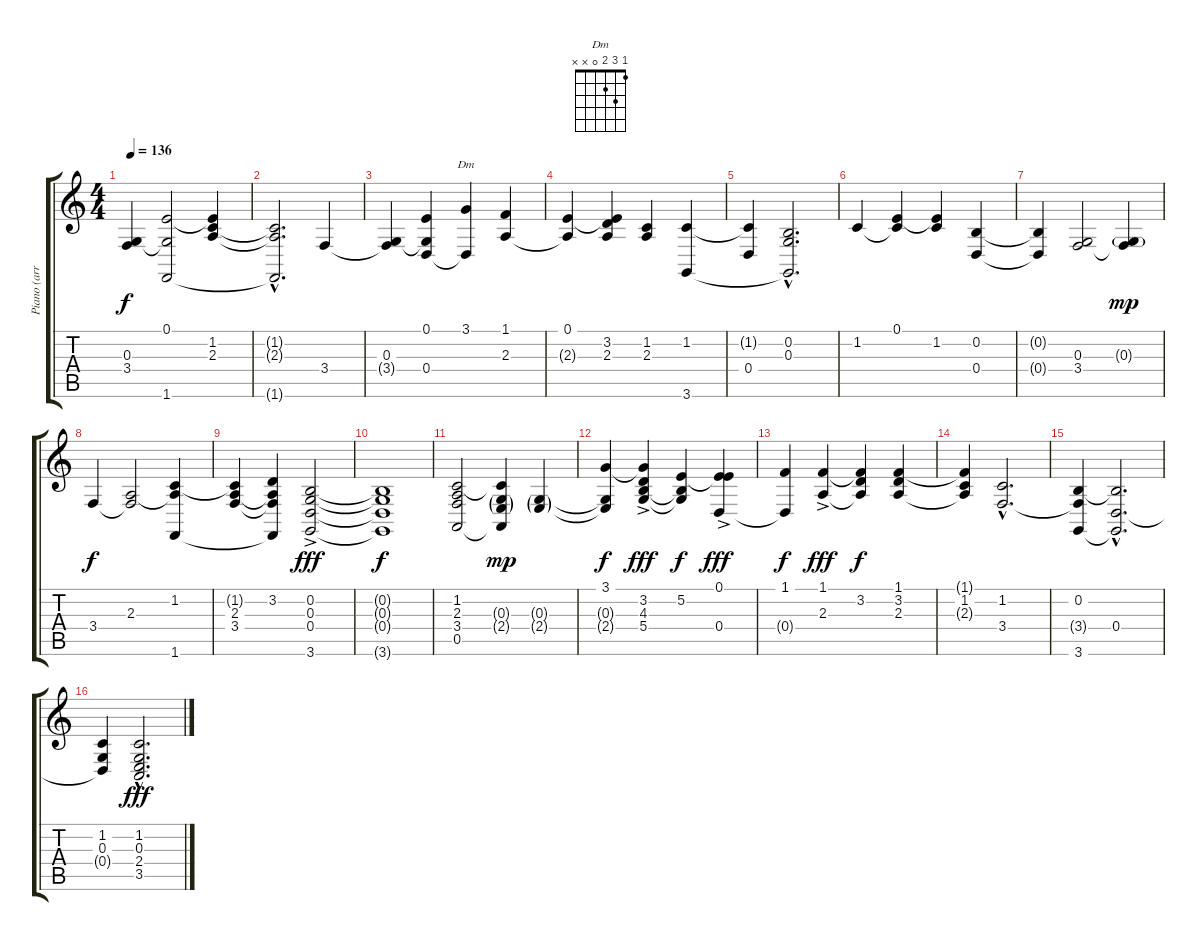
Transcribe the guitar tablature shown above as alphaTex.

\track ("Piano (arrangé pour guitarre)" "Piano (arr") {instrument acousticgrandpiano}
\staff {score tabs}
\tuning (E4 B3 G3 D3 A2 E2) {hide}
\chord ("Dm" 1 3 2 0 x x)
\ts (4 4)
\tempo 136
\clef g2
\ks c
(0.3 3.4{t}).4{dy f} (0.1 0.3{t} 1.6).2 (0.1{t} 1.2 2.3).4 |
(1.2{hac t} 2.3{hac t} 1.6{hac t}).2{d} 3.4.4 |
(0.3 3.4{t}).4 (0.1 0.3{t} 0.4).4 (3.1 0.4{t}).4{ch "Dm"} (1.1 2.3).4 |
(0.1 2.3{t}).4 (0.1{t} 3.2 2.3).4 (1.2 2.3).4 (1.2 3.6).4 |
(1.2{t} 0.4).4 (0.2{hac} 0.3{hac} 3.6{hac t}).2{d} |
1.2.4 (0.1 1.2{t}).4 (0.1{t} 1.2).4 (0.2 0.4).4 |
(0.2{t} 0.4{t}).4 (0.3 3.4).2 (0.3{g} 3.4{t}).4{dy mp} |
3.4.4{dy f} (2.3 3.4{t}).2 (1.2 2.3{t} 1.6).4 |
(1.2{t} 2.3 3.4).4 (3.2 2.3{t} 3.4{t} 1.6{t}).4 (0.2 0.3 0.4 3.6{ac}).2{dy fff} |
(0.2{t} 0.3{t} 0.4{t} 3.6{t}).1{dy f} |
(1.2 2.3 3.4 0.5).2 (1.2{t} 0.3{g} 2.4{g} 0.5{t}).4{dy mp} (0.3{g} 2.4{g}).4 |
(3.1 0.3{t} 2.4{t}).4{dy f} (3.1{t} 3.2{ac} 4.3{ac} 5.4{ac}).4{dy fff} (5.2 4.3{t} 5.4{t}).4{dy f} (0.1{ac} 5.2{t} 0.4{ac}).4{dy fff} |
(1.1 0.4{t}).4{dy f} (1.1{ac} 2.3{ac}).4{dy fff} (1.1{t} 3.2 2.3{t}).4{dy f} (1.1 3.2 2.3).4 |
(1.1{t} 1.2 2.3{t}).4 (1.2{hac} 3.4{hac}).2{d} |
(0.2 3.4{t} 3.6).4 (0.2{hac t} 0.4{hac} 3.6{hac t}).2{d} |
(1.2 0.3 0.4{t}).4 (1.2{hac} 0.3{hac} 2.4{hac} 3.5{hac}).2{d dy fff}
